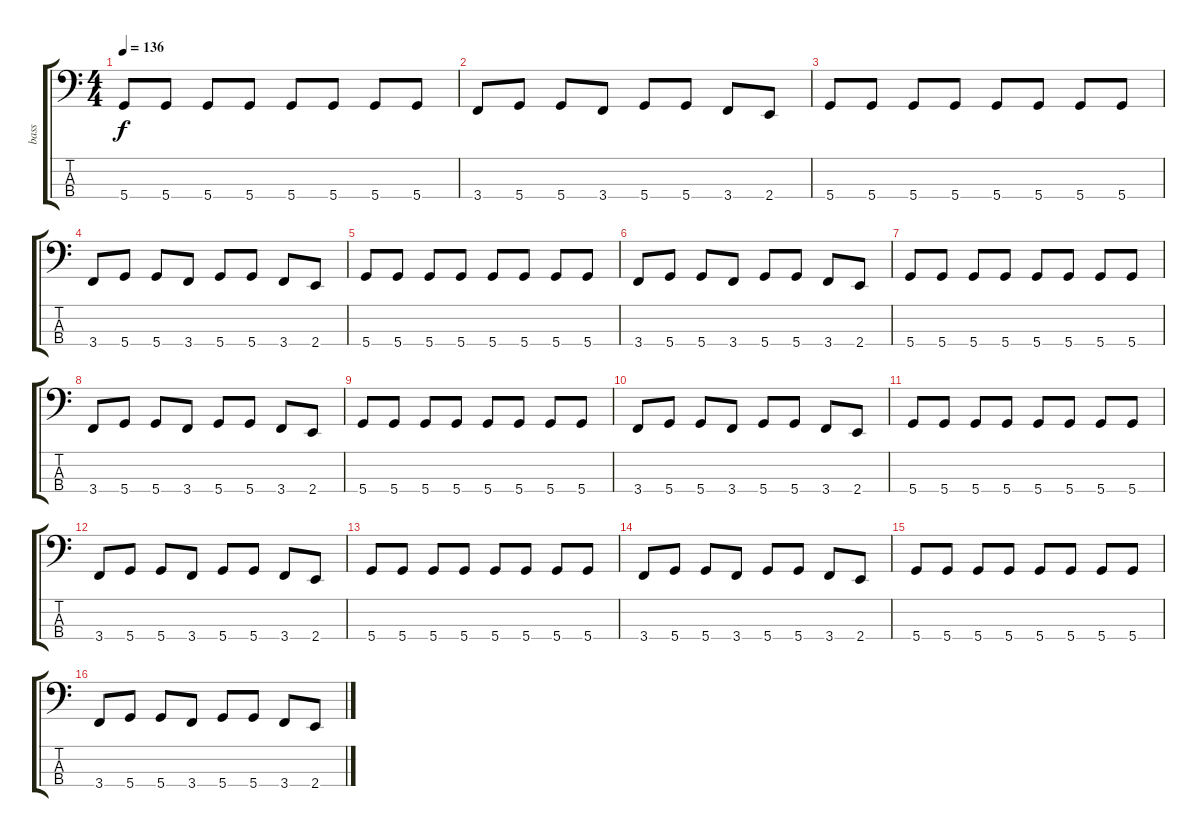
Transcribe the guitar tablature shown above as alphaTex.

\track ("bass" "bass") {instrument electricbassfinger}
\staff {score tabs}
\tuning (G2 D2 A1 D1) {hide}
\ts (4 4)
\tempo 136
\clef f4
\ks c
5.4.8{dy f instrument electricbassfinger} 5.4.8 5.4.8 5.4.8 5.4.8 5.4.8 5.4.8 5.4.8 |
3.4.8 5.4.8 5.4.8 3.4.8 5.4.8 5.4.8 3.4.8 2.4.8 |
5.4.8 5.4.8 5.4.8 5.4.8 5.4.8 5.4.8 5.4.8 5.4.8 |
3.4.8 5.4.8 5.4.8 3.4.8 5.4.8 5.4.8 3.4.8 2.4.8 |
5.4.8 5.4.8 5.4.8 5.4.8 5.4.8 5.4.8 5.4.8 5.4.8 |
3.4.8 5.4.8 5.4.8 3.4.8 5.4.8 5.4.8 3.4.8 2.4.8 |
5.4.8 5.4.8 5.4.8 5.4.8 5.4.8 5.4.8 5.4.8 5.4.8 |
3.4.8 5.4.8 5.4.8 3.4.8 5.4.8 5.4.8 3.4.8 2.4.8 |
5.4.8 5.4.8 5.4.8 5.4.8 5.4.8 5.4.8 5.4.8 5.4.8 |
3.4.8 5.4.8 5.4.8 3.4.8 5.4.8 5.4.8 3.4.8 2.4.8 |
5.4.8 5.4.8 5.4.8 5.4.8 5.4.8 5.4.8 5.4.8 5.4.8 |
3.4.8 5.4.8 5.4.8 3.4.8 5.4.8 5.4.8 3.4.8 2.4.8 |
5.4.8 5.4.8 5.4.8 5.4.8 5.4.8 5.4.8 5.4.8 5.4.8 |
3.4.8 5.4.8 5.4.8 3.4.8 5.4.8 5.4.8 3.4.8 2.4.8 |
5.4.8 5.4.8 5.4.8 5.4.8 5.4.8 5.4.8 5.4.8 5.4.8 |
3.4.8 5.4.8 5.4.8 3.4.8 5.4.8 5.4.8 3.4.8 2.4.8
